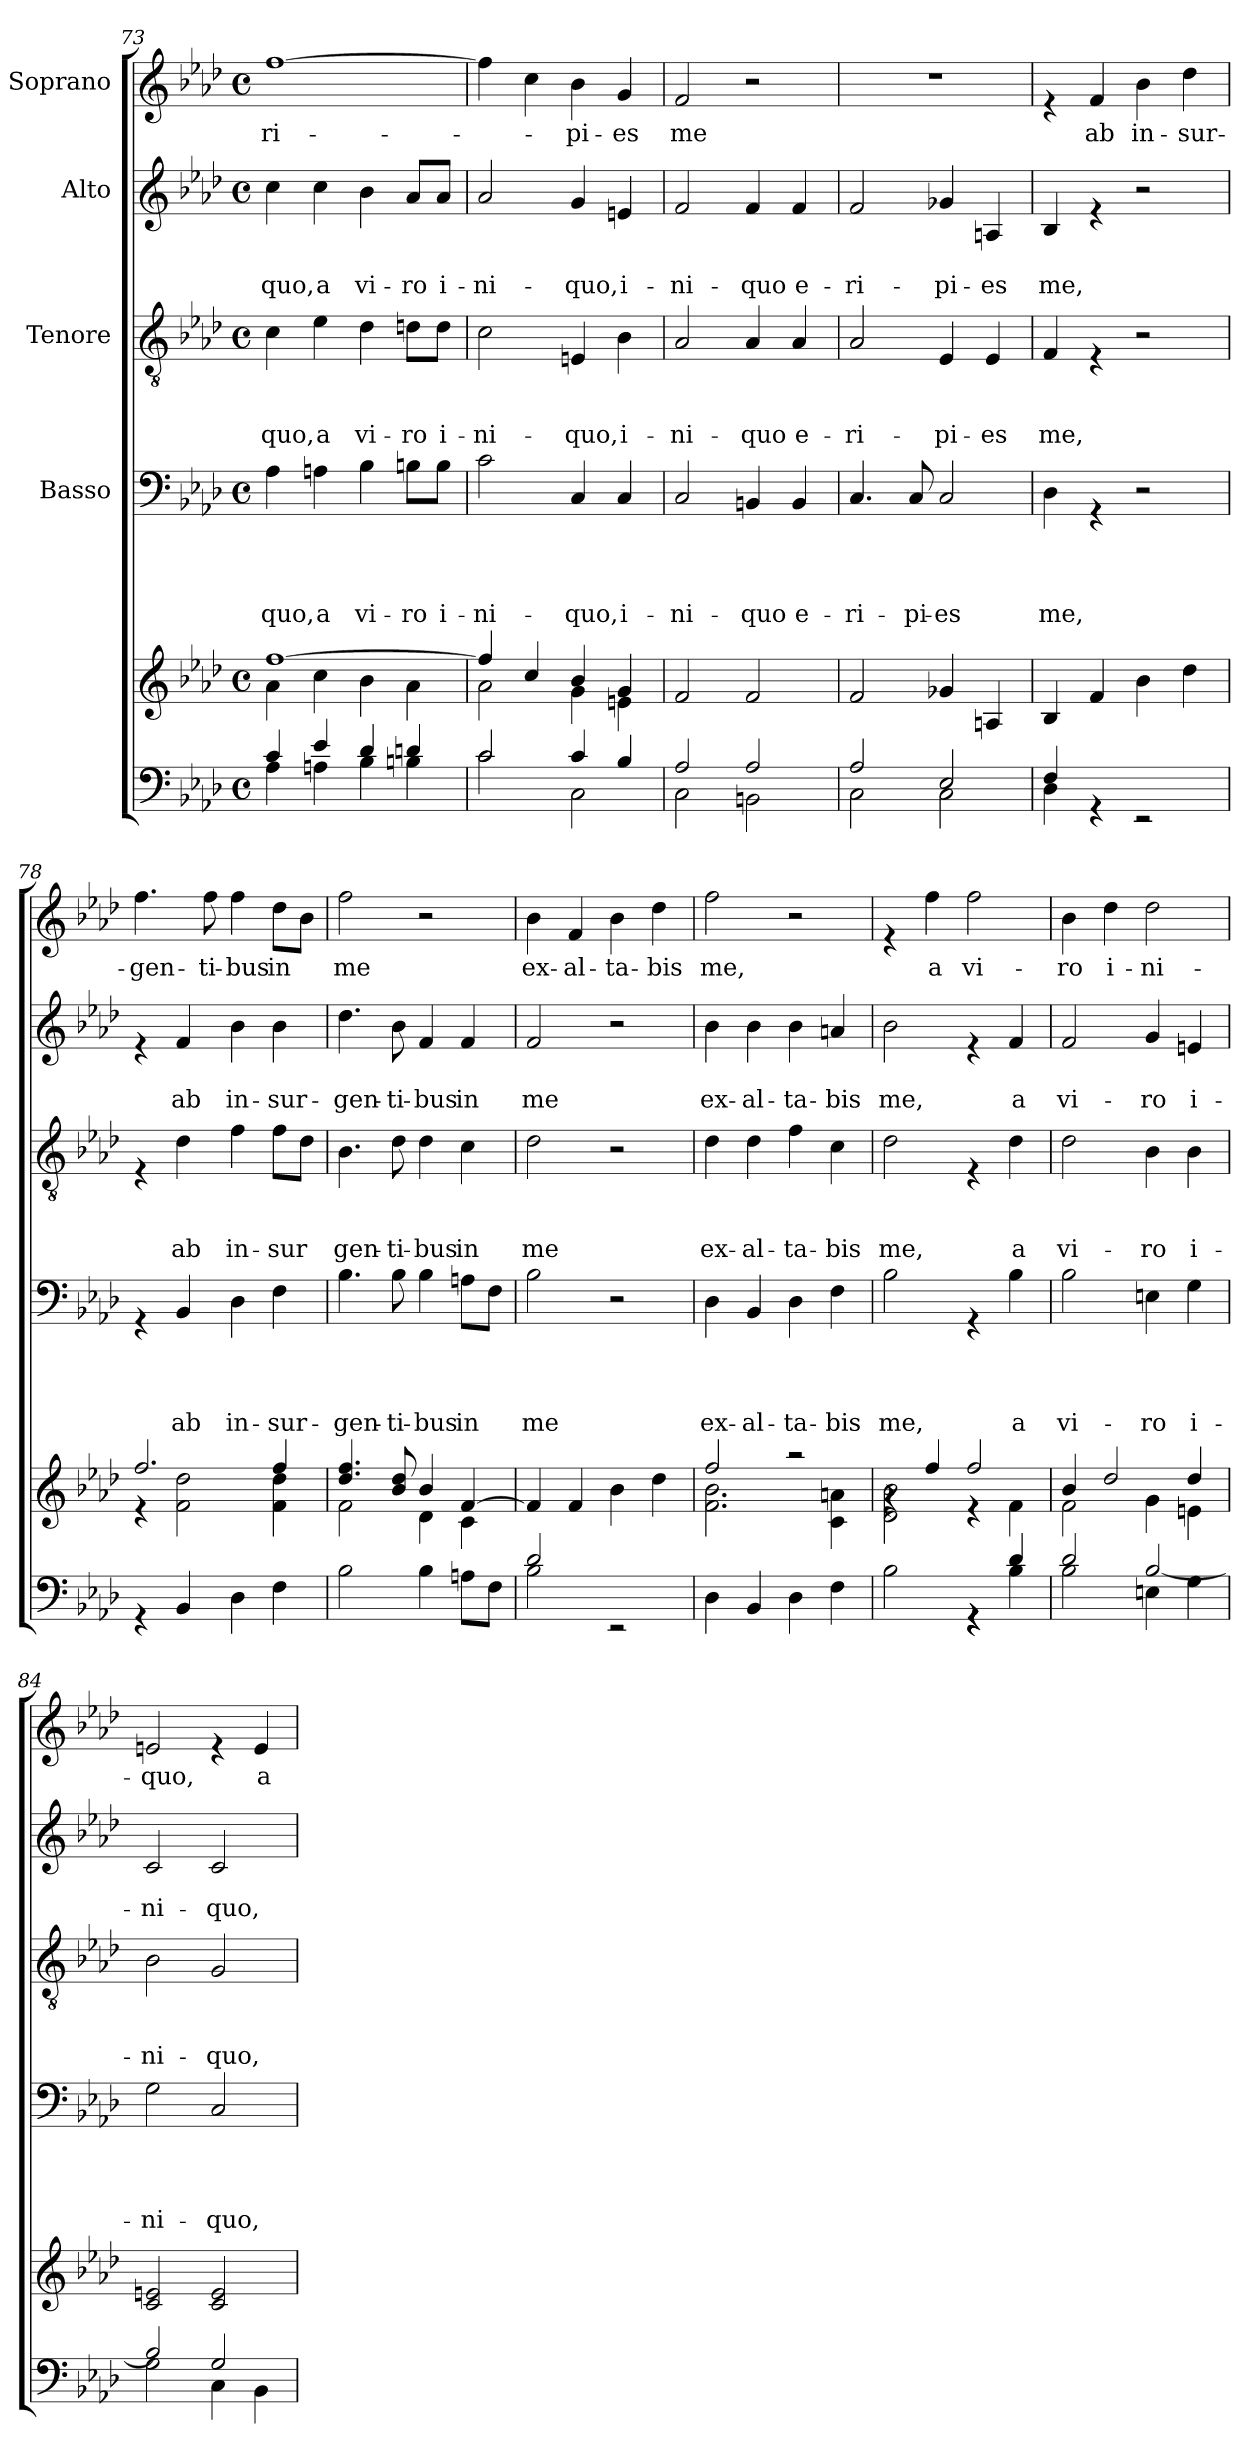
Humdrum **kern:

**kern	**kern	**kern	**text	**text	**text	**text	**kern	**text	**text	**text	**kern	**text	**text	**kern	**text
*part6	*part5	*part4	*part4	*part4	*part4	*part4	*part3	*part3	*part3	*part3	*part2	*part2	*part2	*part1	*part1
*staff6	*staff5	*staff4	*staff4	*staff4	*staff4	*staff4	*staff3	*staff3	*staff3	*staff3	*staff2	*staff2	*staff2	*staff1	*staff1
*	*	*I"Basso	*	*	*	*	*I"Tenore	*	*	*	*I"Alto	*	*	*I"Soprano	*
*clefF4	*clefG2	*clefF4	*	*	*	*	*clefGv2	*	*	*	*clefG2	*	*	*clefG2	*
*k[b-e-a-d-]	*k[b-e-a-d-]	*k[b-e-a-d-]	*	*	*	*	*k[b-e-a-d-]	*	*	*	*k[b-e-a-d-]	*	*	*k[b-e-a-d-]	*
*A-:	*A-:	*A-:	*	*	*	*	*A-:	*	*	*	*A-:	*	*	*A-:	*
*M4/4	*M4/4	*M4/4	*	*	*	*	*M4/4	*	*	*	*M4/4	*	*	*M4/4	*
*met(c)	*met(c)	*met(c)	*	*	*	*	*met(c)	*	*	*	*met(c)	*	*	*met(c)	*
=73	=73	=73	=73	=73	=73	=73	=73	=73	=73	=73	=73	=73	=73	=73	=73
*^	*^	*	*	*	*	*	*	*	*	*	*	*	*	*	*
!	!	!	!	!	!	!	!	!LO:LY:b	!	!	!	!LO:LY:b	!	!	!LO:LY:b	!	!LO:LY:b
4A-\	4c/	[<1ff	4a-\	4A-\	.	.	.	-quo,	4c\	.	.	-quo,	4cc\	.	-quo,	[>1ff	-ri-
!	!	!	!	!	!	!	!	!LO:LY:b	!	!	!	!LO:LY:b	!	!	!LO:LY:b	!	!
4An\	4e-/	.	4cc\	4An\	.	.	.	a	4e-\	.	.	a	4cc\	.	a	.	.
!	!	!	!	!	!	!	!	!LO:LY:b	!	!	!	!LO:LY:b	!	!	!LO:LY:b	!	!
4B-\	4d-/	.	4b-\	4B-\	.	.	.	vi-	4d-\	.	.	vi-	4b-\	.	vi-	.	.
!	!	!	!	!	!	!	!	!LO:LY:b	!	!	!	!LO:LY:b	!	!	!LO:LY:b	!	!
4Bn\	4dn/	.	4a-\	8Bn\L	.	.	.	-ro	8dn\L	.	.	-ro	8a-/L	.	-ro	.	.
!	!	!	!	!	!	!	!	!LO:LY:b	!	!	!	!LO:LY:b	!	!	!LO:LY:b	!	!
.	.	.	.	8B\J	.	.	.	i-	8d\J	.	.	i-	8a-/J	.	i-	.	.
!!LO:LB:g=z
=74	=74	=74	=74	=74	=74	=74	=74	=74	=74	=74	=74	=74	=74	=74	=74	=74	=74
!	!	!	!	!	!	!	!	!LO:LY:b	!	!	!	!LO:LY:b	!	!	!LO:LY:b	!	!
2c\	2c/	4ff/]	2a-\	2c\	.	.	.	-ni-	2c\	.	.	-ni-	2a-/	.	-ni-	4ff\]	.
.	.	4cc/	.	.	.	.	.	.	.	.	.	.	.	.	.	4cc\	.
!	!	!	!	!	!	!	!	!LO:LY:b	!	!	!	!LO:LY:b	!	!	!LO:LY:b	!	!LO:LY:b
2C\	4c/	4b-/	4g\	4C/	.	.	.	-quo,	4En/	.	.	-quo,	4g/	.	-quo,	4b-\	-pi-
!	!	!	!	!	!	!	!	!LO:LY:b	!	!	!	!LO:LY:b	!	!	!LO:LY:b	!	!LO:LY:b
.	4B-/	4g/	4en\	4C/	.	.	.	i-	4B-\	.	.	i-	4en/	.	i-	4g/	-es
=75	=75	=75	=75	=75	=75	=75	=75	=75	=75	=75	=75	=75	=75	=75	=75	=75	=75
!	!	!	!	!	!	!	!	!LO:LY:b	!	!	!	!LO:LY:b	!	!	!LO:LY:b	!	!LO:LY:b
*	*	*v	*v	*	*	*	*	*	*	*	*	*	*	*	*	*	*
2C\	2A-/	2f/	2C/	.	.	.	-ni-	2A-/	.	.	-ni-	2f/	.	-ni-	2f/	me
!	!	!	!	!	!	!	!LO:LY:b	!	!	!	!LO:LY:b	!	!	!LO:LY:b	!	!
2BBn\	2A-/	2f/	4BBn/	.	.	.	-quo	4A-/	.	.	-quo	4f/	.	-quo	2r	.
!	!	!	!	!	!	!	!LO:LY:b	!	!	!	!LO:LY:b	!	!	!LO:LY:b	!	!
.	.	.	4BB/	.	.	.	e-	4A-/	.	.	e-	4f/	.	e-	.	.
=76	=76	=76	=76	=76	=76	=76	=76	=76	=76	=76	=76	=76	=76	=76	=76	=76
!	!	!	!	!	!	!	!LO:LY:b	!	!	!	!LO:LY:b	!	!	!LO:LY:b	!	!
2C\	2A-/	2f/	4.C/	.	.	.	-ri-	2A-/	.	.	-ri-	2f/	.	-ri-	1r	.
!	!	!	!	!	!	!	!LO:LY:b	!	!	!	!	!	!	!	!	!
.	.	.	8C/	.	.	.	-pi-	.	.	.	.	.	.	.	.	.
!	!	!	!	!	!	!	!LO:LY:b	!	!	!	!LO:LY:b	!	!	!LO:LY:b	!	!
2C\	2E-/	4g-X/	2C/	.	.	.	-es	4E-/	.	.	-pi-	4g-X/	.	-pi-	.	.
!	!	!	!	!	!	!	!	!	!	!	!LO:LY:b	!	!	!LO:LY:b	!	!
.	.	4An/	.	.	.	.	.	4E-/	.	.	-es	4An/	.	-es	.	.
!!LO:PB:g=z
=77	=77	=77	=77	=77	=77	=77	=77	=77	=77	=77	=77	=77	=77	=77	=77	=77
!	!	!	!	!	!	!	!LO:LY:b	!	!	!	!LO:LY:b	!	!	!LO:LY:b	!	!
4D-\	4F/	4B-/	4D-\	.	.	.	me,	4F/	.	.	me,	4B-/	.	me,	4re	.
!	!	!	!	!	!	!	!	!	!	!	!	!	!	!	!	!LO:LY:b
4rGG	2.ryy	4f/	4rGG	.	.	.	.	4rE	.	.	.	4re	.	.	4f/	ab
!	!	!	!	!	!	!	!	!	!	!	!	!	!	!	!	!LO:LY:b
2rEE	.	4b-\	2r	.	.	.	.	2r	.	.	.	2r	.	.	4b-\	in-
!	!	!	!	!	!	!	!	!	!	!	!	!	!	!	!	!LO:LY:b
.	.	4dd-\	.	.	.	.	.	.	.	.	.	.	.	.	4dd-\	-sur-
*v	*v	*	*	*	*	*	*	*	*	*	*	*	*	*	*	*
=78	=78	=78	=78	=78	=78	=78	=78	=78	=78	=78	=78	=78	=78	=78	=78
*	*^	*	*	*	*	*	*	*	*	*	*	*	*	*	*
!	!	!	!	!	!	!	!	!	!	!	!	!	!	!	!	!LO:LY:b
4rGG	2.ff/	4re	4rGG	.	.	.	.	4rE	.	.	.	4re	.	.	4.ff\	-gen-
!	!	!	!	!	!	!	!LO:LY:b	!	!	!	!LO:LY:b	!	!	!LO:LY:b	!	!
4BB-/	.	2f\ 2dd-\	4BB-/	.	.	.	ab	4d-\	.	.	ab	4f/	.	ab	.	.
!	!	!	!	!	!	!	!	!	!	!	!	!	!	!	!	!LO:LY:b
.	.	.	.	.	.	.	.	.	.	.	.	.	.	.	8ff\	-ti-
!	!	!	!	!	!	!	!LO:LY:b	!	!	!	!LO:LY:b	!	!	!LO:LY:b	!	!LO:LY:b
4D-\	.	.	4D-\	.	.	.	in-	4f\	.	.	in-	4b-\	.	in-	4ff\	-bus
!	!	!	!	!	!	!	!LO:LY:b	!	!	!	!LO:LY:b	!	!	!LO:LY:b	!	!LO:LY:b
4F\	4ff/	4f\ 4dd-\	4F\	.	.	.	-sur-	8f\L	.	.	-sur	4b-\	.	-sur-	8dd-\L	in
.	.	.	.	.	.	.	.	8d-\J	.	.	.	.	.	.	8b-\J	.
=79	=79	=79	=79	=79	=79	=79	=79	=79	=79	=79	=79	=79	=79	=79	=79	=79
!	!	!	!	!	!	!	!LO:LY:b	!	!	!	!LO:LY:b	!	!	!LO:LY:b	!	!LO:LY:b
2B-\	4.dd-/ 4.ff/	2f\	4.B-\	.	.	.	-gen-	4.B-\	.	.	gen-	4.dd-\	.	-gen-	2ff\	me
!	!	!	!	!	!	!	!LO:LY:b	!	!	!	!LO:LY:b	!	!	!LO:LY:b	!	!
.	8b-/ 8dd-/	.	8B-\	.	.	.	-ti-	8d-\	.	.	-ti-	8b-\	.	-ti-	.	.
!	!	!	!	!	!	!	!LO:LY:b	!	!	!	!LO:LY:b	!	!	!LO:LY:b	!	!
4B-\	4b-/	4d-\	4B-\	.	.	.	-bus	4d-\	.	.	-bus	4f/	.	-bus	2r	.
!	!	!	!	!	!	!	!LO:LY:b	!	!	!	!LO:LY:b	!	!	!LO:LY:b	!	!
8An\L	[<4f/	4c\	8An\L	.	.	.	in	4c\	.	.	in	4f/	.	in	.	.
8F\J	.	.	8F\J	.	.	.	.	.	.	.	.	.	.	.	.	.
*	*v	*v	*	*	*	*	*	*	*	*	*	*	*	*	*	*
=80	=80	=80	=80	=80	=80	=80	=80	=80	=80	=80	=80	=80	=80	=80	=80
*^	*	*	*	*	*	*	*	*	*	*	*	*	*	*	*
!	!	!	!	!	!	!	!LO:LY:b	!	!	!	!LO:LY:b	!	!	!LO:LY:b	!	!LO:LY:b
2d-/	2B-\	4f/]	2B-\	.	.	.	me	2d-\	.	.	me	2f/	.	me	4b-\	ex-
!	!	!	!	!	!	!	!	!	!	!	!	!	!	!	!	!LO:LY:b
.	.	4f/	.	.	.	.	.	.	.	.	.	.	.	.	4f/	-al-
!	!	!	!	!	!	!	!	!	!	!	!	!	!	!	!	!LO:LY:b
2ryy	2rEE	4b-\	2r	.	.	.	.	2r	.	.	.	2r	.	.	4b-\	-ta-
!	!	!	!	!	!	!	!	!	!	!	!	!	!	!	!	!LO:LY:b
.	.	4dd-\	.	.	.	.	.	.	.	.	.	.	.	.	4dd-\	-bis
*v	*v	*	*	*	*	*	*	*	*	*	*	*	*	*	*	*
=81	=81	=81	=81	=81	=81	=81	=81	=81	=81	=81	=81	=81	=81	=81	=81
*	*^	*	*	*	*	*	*	*	*	*	*	*	*	*	*
!	!	!	!	!	!	!	!LO:LY:b	!	!	!	!LO:LY:b	!	!	!LO:LY:b	!	!LO:LY:b
4D-\	2ff/	2.f\ 2.b-\	4D-\	.	.	.	ex-	4d-\	.	.	ex-	4b-\	.	ex-	2ff\	me,
!	!	!	!	!	!	!	!LO:LY:b	!	!	!	!LO:LY:b	!	!	!LO:LY:b	!	!
4BB-/	.	.	4BB-/	.	.	.	-al-	4d-\	.	.	-al-	4b-\	.	-al-	.	.
!	!	!	!	!	!	!	!LO:LY:b	!	!	!	!LO:LY:b	!	!	!LO:LY:b	!	!
4D-\	2raa	.	4D-\	.	.	.	-ta-	4f\	.	.	-ta-	4b-\	.	-ta-	2r	.
!	!	!	!	!	!	!	!LO:LY:b	!	!	!	!LO:LY:b	!	!	!LO:LY:b	!	!
4F\	.	4c\ 4an\	4F\	.	.	.	-bis	4c\	.	.	-bis	4an/	.	-bis	.	.
!!LO:LB:g=z
=82	=82	=82	=82	=82	=82	=82	=82	=82	=82	=82	=82	=82	=82	=82	=82	=82
*^	*	*	*	*	*	*	*	*	*	*	*	*	*	*	*	*
!	!	!	!	!	!	!	!	!LO:LY:b	!	!	!	!LO:LY:b	!	!	!LO:LY:b	!	!
2B-\	2ryy	4rg	2d-\ 2b-\	2B-\	.	.	.	me,	2d-\	.	.	me,	2b-\	.	me,	4re	.
!	!	!	!	!	!	!	!	!	!	!	!	!	!	!	!	!	!LO:LY:b
.	.	4ff/	.	.	.	.	.	.	.	.	.	.	.	.	.	4ff\	a
!	!	!	!	!	!	!	!	!	!	!	!	!	!	!	!	!	!LO:LY:b
4rGG	4rGG	2ff/	4re	4rGG	.	.	.	.	4rE	.	.	.	4re	.	.	2ff\	vi-
!	!	!	!	!	!	!	!	!LO:LY:b	!	!	!	!LO:LY:b	!	!	!LO:LY:b	!	!
4B-\	4d-/	.	4f\	4B-\	.	.	.	a	4d-\	.	.	a	4f/	.	a	.	.
=83	=83	=83	=83	=83	=83	=83	=83	=83	=83	=83	=83	=83	=83	=83	=83	=83	=83
!	!	!	!	!	!	!	!	!LO:LY:b	!	!	!	!LO:LY:b	!	!	!LO:LY:b	!	!LO:LY:b
2B-\	2d-/	4b-/	2f\	2B-\	.	.	.	vi-	2d-\	.	.	vi-	2f/	.	vi-	4b-\	-ro
!	!	!	!	!	!	!	!	!	!	!	!	!	!	!	!	!	!LO:LY:b
.	.	2dd-/	.	.	.	.	.	.	.	.	.	.	.	.	.	4dd-\	i-
!	!	!	!	!	!	!	!	!LO:LY:b	!	!	!	!LO:LY:b	!	!	!LO:LY:b	!	!LO:LY:b
4En\	[<2B-/	.	4g\	4En\	.	.	.	-ro	4B-\	.	.	-ro	4g/	.	-ro	2dd-\	-ni-
!	!	!	!	!	!	!	!	!LO:LY:b	!	!	!	!LO:LY:b	!	!	!LO:LY:b	!	!
4G\	.	4dd-/	4en\	4G\	.	.	.	i-	4B-\	.	.	i-	4en/	.	i-	.	.
=84	=84	=84	=84	=84	=84	=84	=84	=84	=84	=84	=84	=84	=84	=84	=84	=84	=84
!	!	!	!	!	!	!	!	!LO:LY:b	!	!	!	!LO:LY:b	!	!	!LO:LY:b	!	!LO:LY:b
*	*	*v	*v	*	*	*	*	*	*	*	*	*	*	*	*	*	*
2G\	2B-/]	2c/ 2en/	2G\	.	.	.	-ni-	2B-\	.	.	-ni-	2c/	.	-ni-	2en/	-quo,
!	!	!	!	!	!	!	!LO:LY:b	!	!	!	!LO:LY:b	!	!	!LO:LY:b	!	!
4C\	2G/	2c/ 2e/	2C/	.	.	.	-quo,	2G/	.	.	-quo,	2c/	.	-quo,	4re	.
!	!	!	!	!	!	!	!	!	!	!	!	!	!	!	!	!LO:LY:b
4BB-\	.	.	.	.	.	.	.	.	.	.	.	.	.	.	4e/	a
*v	*v	*	*	*	*	*	*	*	*	*	*	*	*	*	*	*
=	=	=	=	=	=	=	=	=	=	=	=	=	=	=	=
*-	*-	*-	*-	*-	*-	*-	*-	*-	*-	*-	*-	*-	*-	*-	*-
